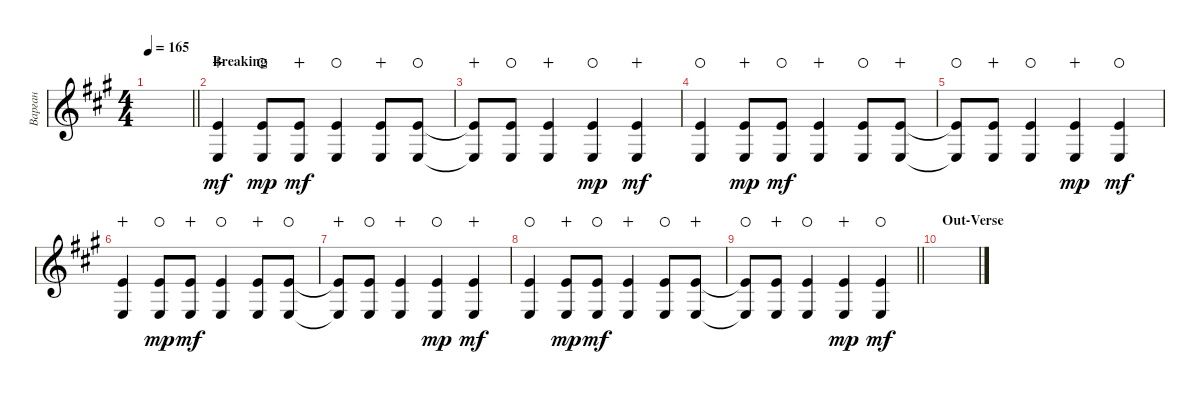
\track ("Варган" "Варган") {mute instrument acousticguitarnylon}
\staff {score}
\tuning (E4 B3 G3 D3 A2 E2) {hide}
\ts (4 4)
\tempo 165
\clef g2
\barLineRight lightlight
\ks f#minor
|
\section ("" "Breaking")
(2.4 0.6).4{dy mf wahc} (2.4 0.6).8{dy mp waho} (2.4 0.6).8{dy mf wahc} (2.4 0.6).4{waho} (2.4 0.6).8{wahc} (2.4 0.6).8{waho} |
(2.4{t} 0.6{t}).8{wahc} (2.4 0.6).8{waho} (2.4 0.6).4{wahc} (2.4 0.6).4{dy mp waho} (2.4 0.6).4{dy mf wahc} |
(2.4 0.6).4{waho} (2.4 0.6).8{dy mp wahc} (2.4 0.6).8{dy mf waho} (2.4 0.6).4{wahc} (2.4 0.6).8{waho} (2.4 0.6).8{wahc} |
(2.4{t} 0.6{t}).8{waho} (2.4 0.6).8{wahc} (2.4 0.6).4{waho} (2.4 0.6).4{dy mp wahc} (2.4 0.6).4{dy mf waho} |
(2.4 0.6).4{wahc} (2.4 0.6).8{dy mp waho} (2.4 0.6).8{dy mf wahc} (2.4 0.6).4{waho} (2.4 0.6).8{wahc} (2.4 0.6).8{waho} |
(2.4{t} 0.6{t}).8{wahc} (2.4 0.6).8{waho} (2.4 0.6).4{wahc} (2.4 0.6).4{dy mp waho} (2.4 0.6).4{dy mf wahc} |
(2.4 0.6).4{waho} (2.4 0.6).8{dy mp wahc} (2.4 0.6).8{dy mf waho} (2.4 0.6).4{wahc} (2.4 0.6).8{waho} (2.4 0.6).8{wahc} |
\barLineRight lightlight
(2.4{t} 0.6{t}).8{waho} (2.4 0.6).8{wahc} (2.4 0.6).4{waho} (2.4 0.6).4{dy mp wahc} (2.4 0.6).4{dy mf waho} |
\section ("" "Out-Verse")
